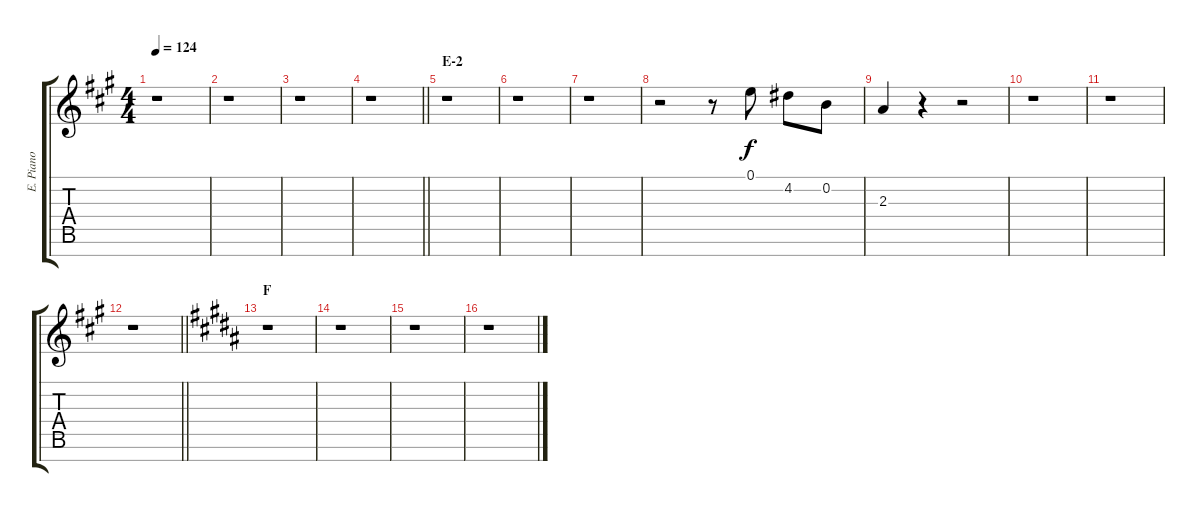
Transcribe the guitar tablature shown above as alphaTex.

\track ("E. Piano" "E. Piano") {instrument electricgrandpiano}
\staff {score tabs}
\tuning (E5 B4 G4 D4 A3 E3 B2) {hide}
\ts (4 4)
\tempo 124
\clef g2
\ks a
r.1{dy f} |
r.1 |
r.1 |
\barLineRight lightlight
r.1 |
\section ("" "E-2")
r.1 |
r.1 |
r.1 |
r.2 r.8 0.1.8 4.2.8 0.2.8 |
2.3.4 r.4 r.2 |
r.1 |
r.1 |
\barLineRight lightlight
r.1 |
\section ("" "F")
\ks b
r.1 |
r.1 |
r.1 |
r.1
